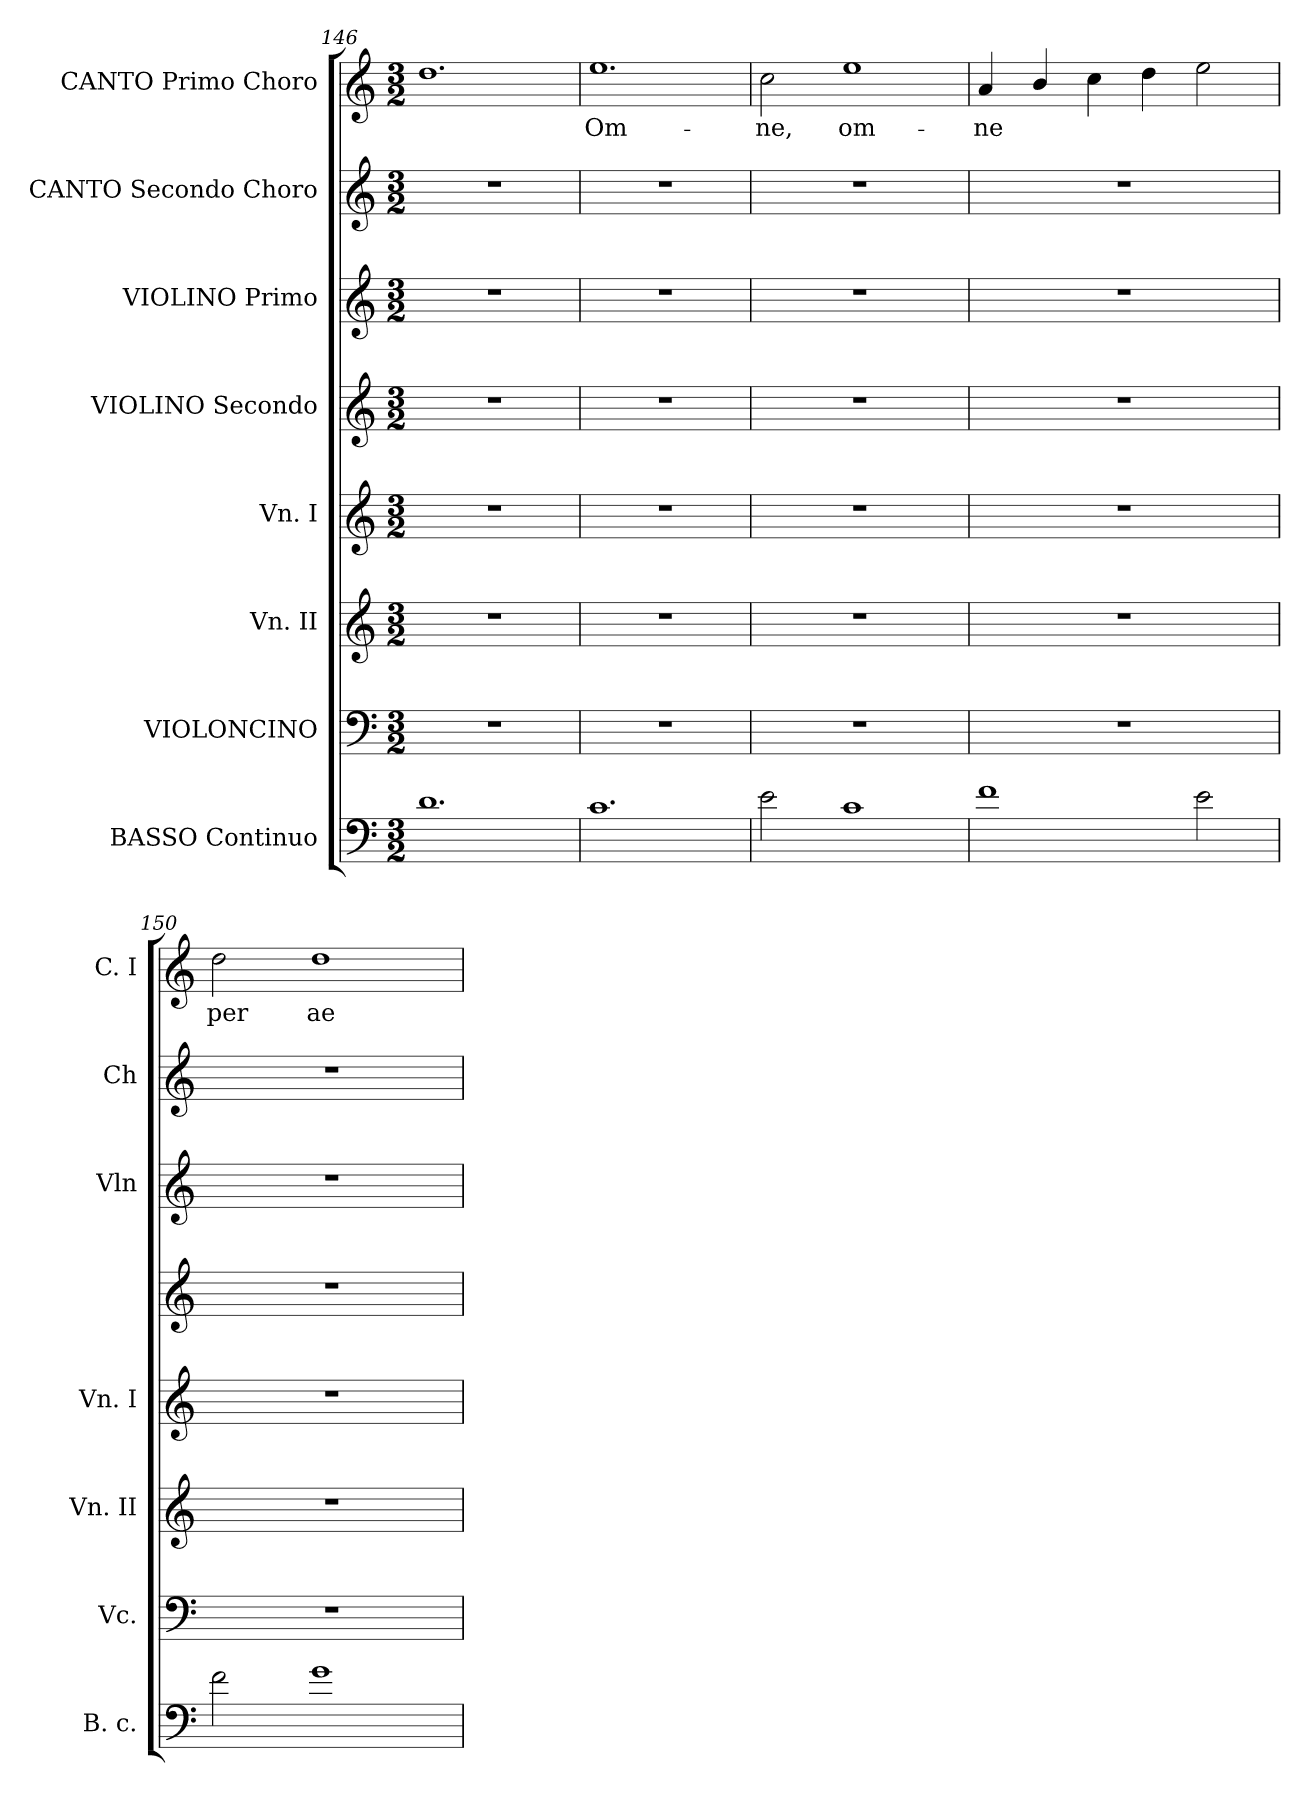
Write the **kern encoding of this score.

**kern	**kern	**kern	**kern	**kern	**kern	**kern	**kern	**text
*part8	*part7	*part6	*part5	*part4	*part3	*part2	*part1	*part1
*staff8	*staff7	*staff6	*staff5	*staff4	*staff3	*staff2	*staff1	*staff1
*I"BASSO Continuo	*I"VIOLONCINO	*I"Vn. II	*I"Vn. I	*I"VIOLINO Secondo	*I"VIOLINO Primo	*I"CANTO Secondo Choro	*I"CANTO Primo Choro	*
*I'B. c.	*I'Vc.	*I'Vn. II	*I'Vn. I	*	*I'Vln	*I'Ch	*I'C. I	*
*clefF4	*clefF4	*clefG2	*clefG2	*clefG2	*clefG2	*clefG2	*clefG2	*
*ITrd7c12	*	*	*	*	*	*	*	*
*k[]	*k[]	*k[]	*k[]	*k[]	*k[]	*k[]	*k[]	*
*C:	*C:	*C:	*C:	*C:	*C:	*C:	*C:	*
*M3/2	*M3/2	*M3/2	*M3/2	*M3/2	*M3/2	*M3/2	*M3/2	*
=146	=146	=146	=146	=146	=146	=146	=146	=146
1.D	1.r	1.r	1.r	1.r	1.r	1.r	1.dd	.
=147	=147	=147	=147	=147	=147	=147	=147	=147
!	!	!	!	!	!	!	!	!LO:LY:b
1.C	1.r	1.r	1.r	1.r	1.r	1.r	1.ee	Om-
=148	=148	=148	=148	=148	=148	=148	=148	=148
!	!	!	!	!	!	!	!	!LO:LY:b
2E\	1.r	1.r	1.r	1.r	1.r	1.r	2cc\	-ne,
!	!	!	!	!	!	!	!	!LO:LY:b
1C	.	.	.	.	.	.	1ee	om-
=149	=149	=149	=149	=149	=149	=149	=149	=149
!	!	!	!	!	!	!	!	!LO:LY:b
1F	1.r	1.r	1.r	1.r	1.r	1.r	4a/	-ne
.	.	.	.	.	.	.	4b/	.
.	.	.	.	.	.	.	4cc\	.
.	.	.	.	.	.	.	4dd\	.
2E\	.	.	.	.	.	.	2ee\	.
=150	=150	=150	=150	=150	=150	=150	=150	=150
!	!	!	!	!	!	!	!	!LO:LY:b
2F\	1.r	1.r	1.r	1.r	1.r	1.r	2dd\	per
!	!	!	!	!	!	!	!	!LO:LY:b
1G	.	.	.	.	.	.	1dd	ae-
=	=	=	=	=	=	=	=	=
*-	*-	*-	*-	*-	*-	*-	*-	*-
